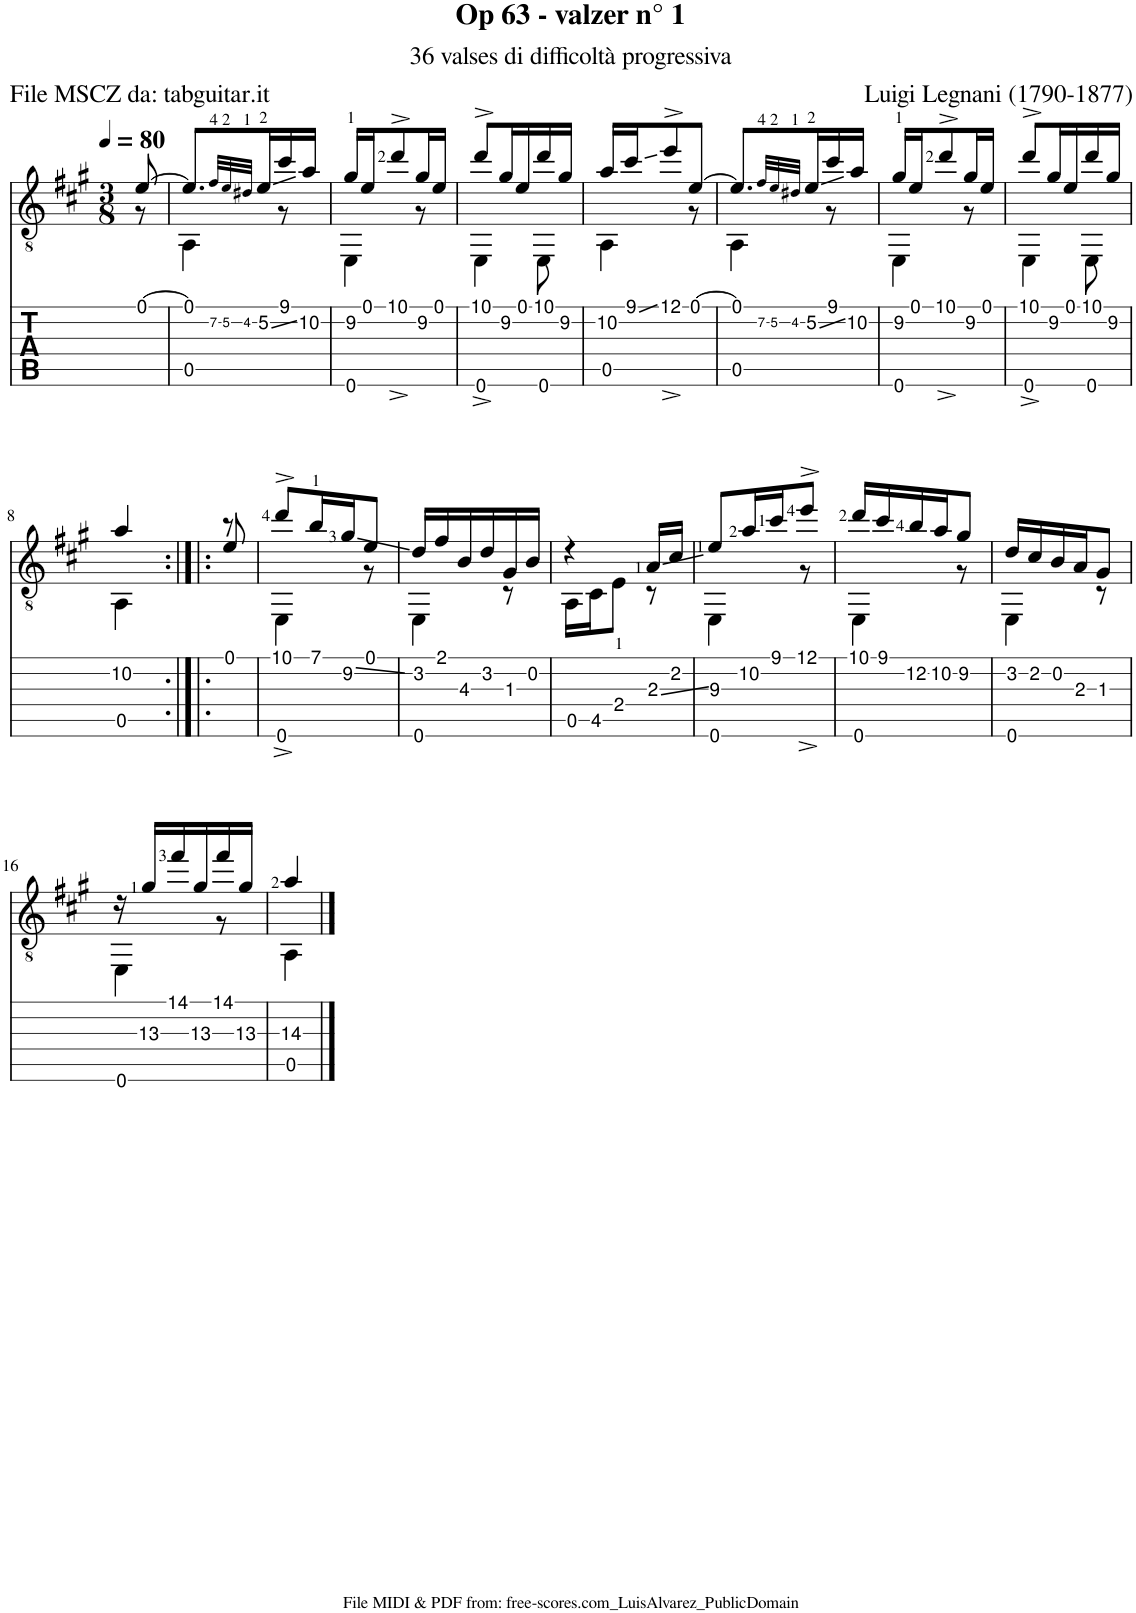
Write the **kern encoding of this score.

**kern	**kern
*part1	*part1
*staff2	*staff1
*I"Guitar	*
*I'Guit.	*
*stria6	*
*	*clefGv2
*k[f#c#g#]	*k[f#c#g#]
*M3/8	*M3/8
*MM80	*MM80
=	=
*^	*^
[8e	8r	[8e/	8r
=1	=1	=1	=1
8.eL]	4AA	8.e/L]	4AA\
qf#	.	32qf#/LLL	.
qe	.	32qe/	.
qd#	.	32qd#X/JJJ	.
16eL	.	16e/L	.
16cc#	8r	16cc#/	8r
16aJJ	.	16a/JJ	.
=2	=2	=2	=2
16g#LL	4EE	16g#/LL	4EE\
16eJ	.	16e/J	.
8dd^	.	8dd^/	.
16g#L	8r	16g#/L	8r
16eJJ	.	16e/JJ	.
=3	=3	=3	=3
8dd^L	4EE	8dd^/L	4EE\
16g#L	.	16g#/L	.
16e	.	16e/	.
16dd	8EE	16dd/	8EE\
16g#JJ	.	16g#/JJ	.
=4	=4	=4	=4
16aLL	4AA	16a/LL	4AA\
16cc#J	.	16cc#/J	.
8ee^	.	8ee^/	.
[8eJ	8r	[8e/J	8r
=5	=5	=5	=5
8.eL]	4AA	8.e/L]	4AA\
qf#	.	32qf#/LLL	.
qe	.	32qe/	.
qd#	.	32qd#X/JJJ	.
16eL	.	16e/L	.
16cc#	8r	16cc#/	8r
16aJJ	.	16a/JJ	.
=6	=6	=6	=6
16g#LL	4EE	16g#/LL	4EE\
16eJ	.	16e/J	.
8dd^	.	8dd^/	.
16g#L	8r	16g#/L	8r
16eJJ	.	16e/JJ	.
=7	=7	=7	=7
8dd^L	4EE	8dd^/L	4EE\
16g#L	.	16g#/L	.
16e	.	16e/	.
16dd	8EE	16dd/	8EE\
16g#JJ	.	16g#/JJ	.
!!LO:LB:g=z	!!
=8	=8	=8	=8
4a	4AA	4a/	4AA\
=9:|!|:	=9:|!|:	=9:|!|:	=9:|!|:
8r	8e	8r	8e/
=10	=10	=10	=10
8dd^L	4EE	8dd^/L	4EE\
16bL	.	16b/L	.
16g#J	.	16g#/J	.
8eJ	8r	8e/J	8r
=11	=11	=11	=11
16dLL	4EE	16d/LL	4EE\
16f#	.	16f#/	.
16B	.	16B/	.
16d	.	16d/	.
16G#	8r	16G#/	8r
16BJJ	.	16B/JJ	.
=12	=12	=12	=12
4r	16AALL	4r	16AA\LL
.	16C#J	.	16C#\J
.	8EJ	.	8E\J
16ALL	8r	16A/LL	8r
16c#JJ	.	16c#/JJ	.
=13	=13	=13	=13
8eL	4EE	8e/L	4EE\
16aL	.	16a/L	.
16cc#J	.	16cc#/J	.
8ee^J	8r	8ee^/J	8r
=14	=14	=14	=14
16ddLL	4EE	16dd/LL	4EE\
16cc#	.	16cc#/	.
16b	.	16b/	.
16aJ	.	16a/J	.
8g#J	8r	8g#/J	8r
=15	=15	=15	=15
16dLL	4EE	16d/LL	4EE\
16c#	.	16c#/	.
16B	.	16B/	.
16AJ	.	16A/J	.
8G#J	8r	8G#/J	8r
!!LO:LB:g=z	!!
=16	=16	=16	=16
16r	4EE	16r	4EE\
16g#LL	.	16g#/LL	.
16ff#	.	16ff#/	.
16g#	.	16g#/	.
16ff#	8r	16ff#/	8r
16g#JJ	.	16g#/JJ	.
=17	=17	=17	=17
4a	4AA	4a/	4AA\
*v	*v	*	*
*	*v	*v
==	==
*-	*-
